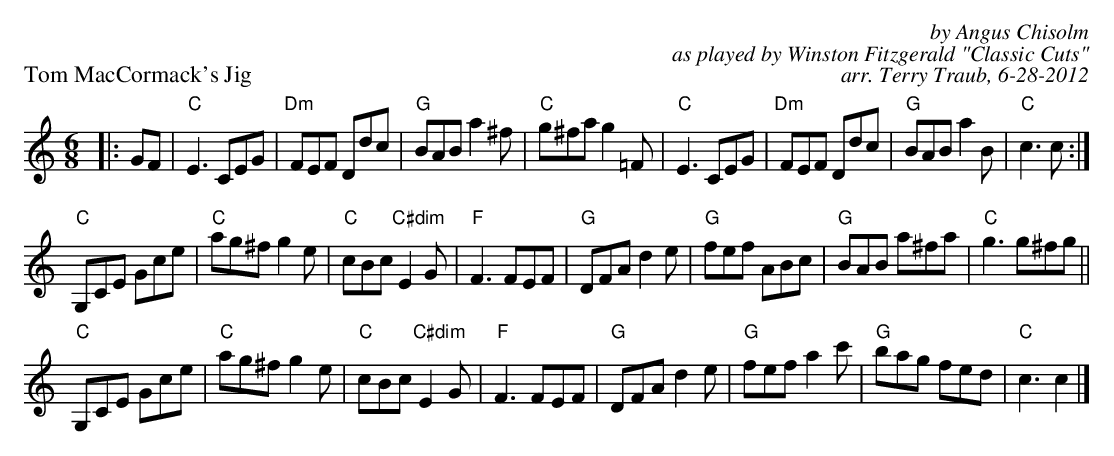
X:1
P: Tom MacCormack's Jig
C: by Angus Chisolm
C: as played by Winston Fitzgerald "Classic Cuts"
C: arr. Terry Traub, 6-28-2012
M: 6/8
L: 1/8
K: C
|: GF|"C"E3 CEG|"Dm"FEF Ddc|"G"BAB a2 ^f|"C"g^fa g2 =F|"C"E3 CEG|"Dm"FEF Ddc|"G"BAB a2 B|"C"c3 c :|
"C"G,CE Gce|"C"ag^f g2 e|"C"cBc "C#dim"E2 G|"F"F3 FEF|"G"DFA d2 e|"G"fef ABc|"G"BAB a^fa|"C"g3 g^fg||
"C"G,CE Gce|"C"ag^f g2 e|"C"cBc "C#dim"E2 G|"F"F3 FEF|"G"DFA d2 e|"G"fef a2 c'|"G"bag fed|"C"c3 c2|]
